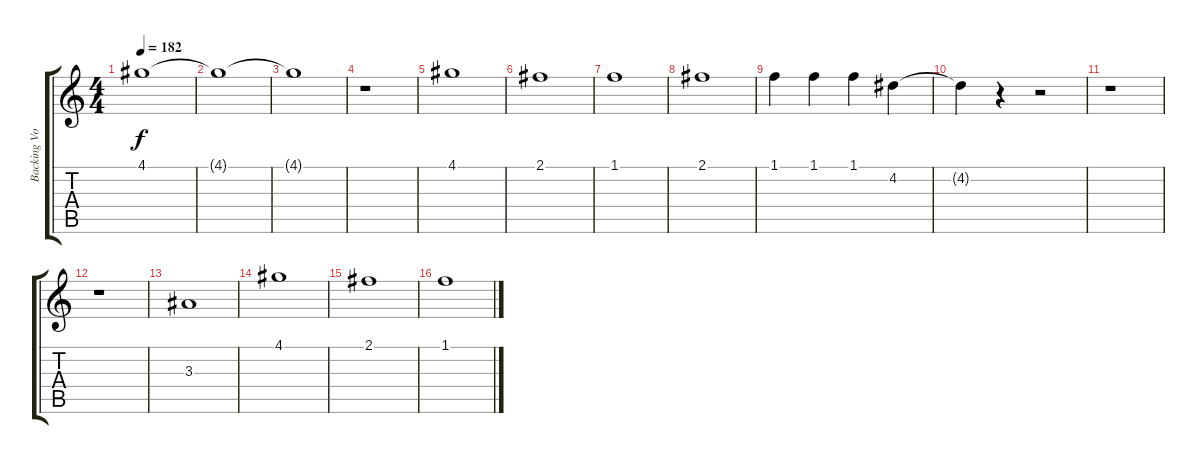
\track ("Backing Vocals" "Backing Vo") {instrument acousticguitarsteel}
\staff {score tabs}
\tuning (E4 B3 G3 D3 A2 E2) {hide}
\ts (4 4)
\tempo 182
\clef g2
\ks c
4.1.1{dy f} |
4.1{t}.1 |
4.1{t}.1 |
r.1 |
4.1.1 |
2.1.1 |
1.1.1 |
2.1.1 |
1.1.4 1.1.4 1.1.4 4.2.4 |
4.2{t}.4 r.4 r.2 |
r.1 |
r.1 |
3.3.1 |
4.1.1 |
2.1.1 |
1.1.1
